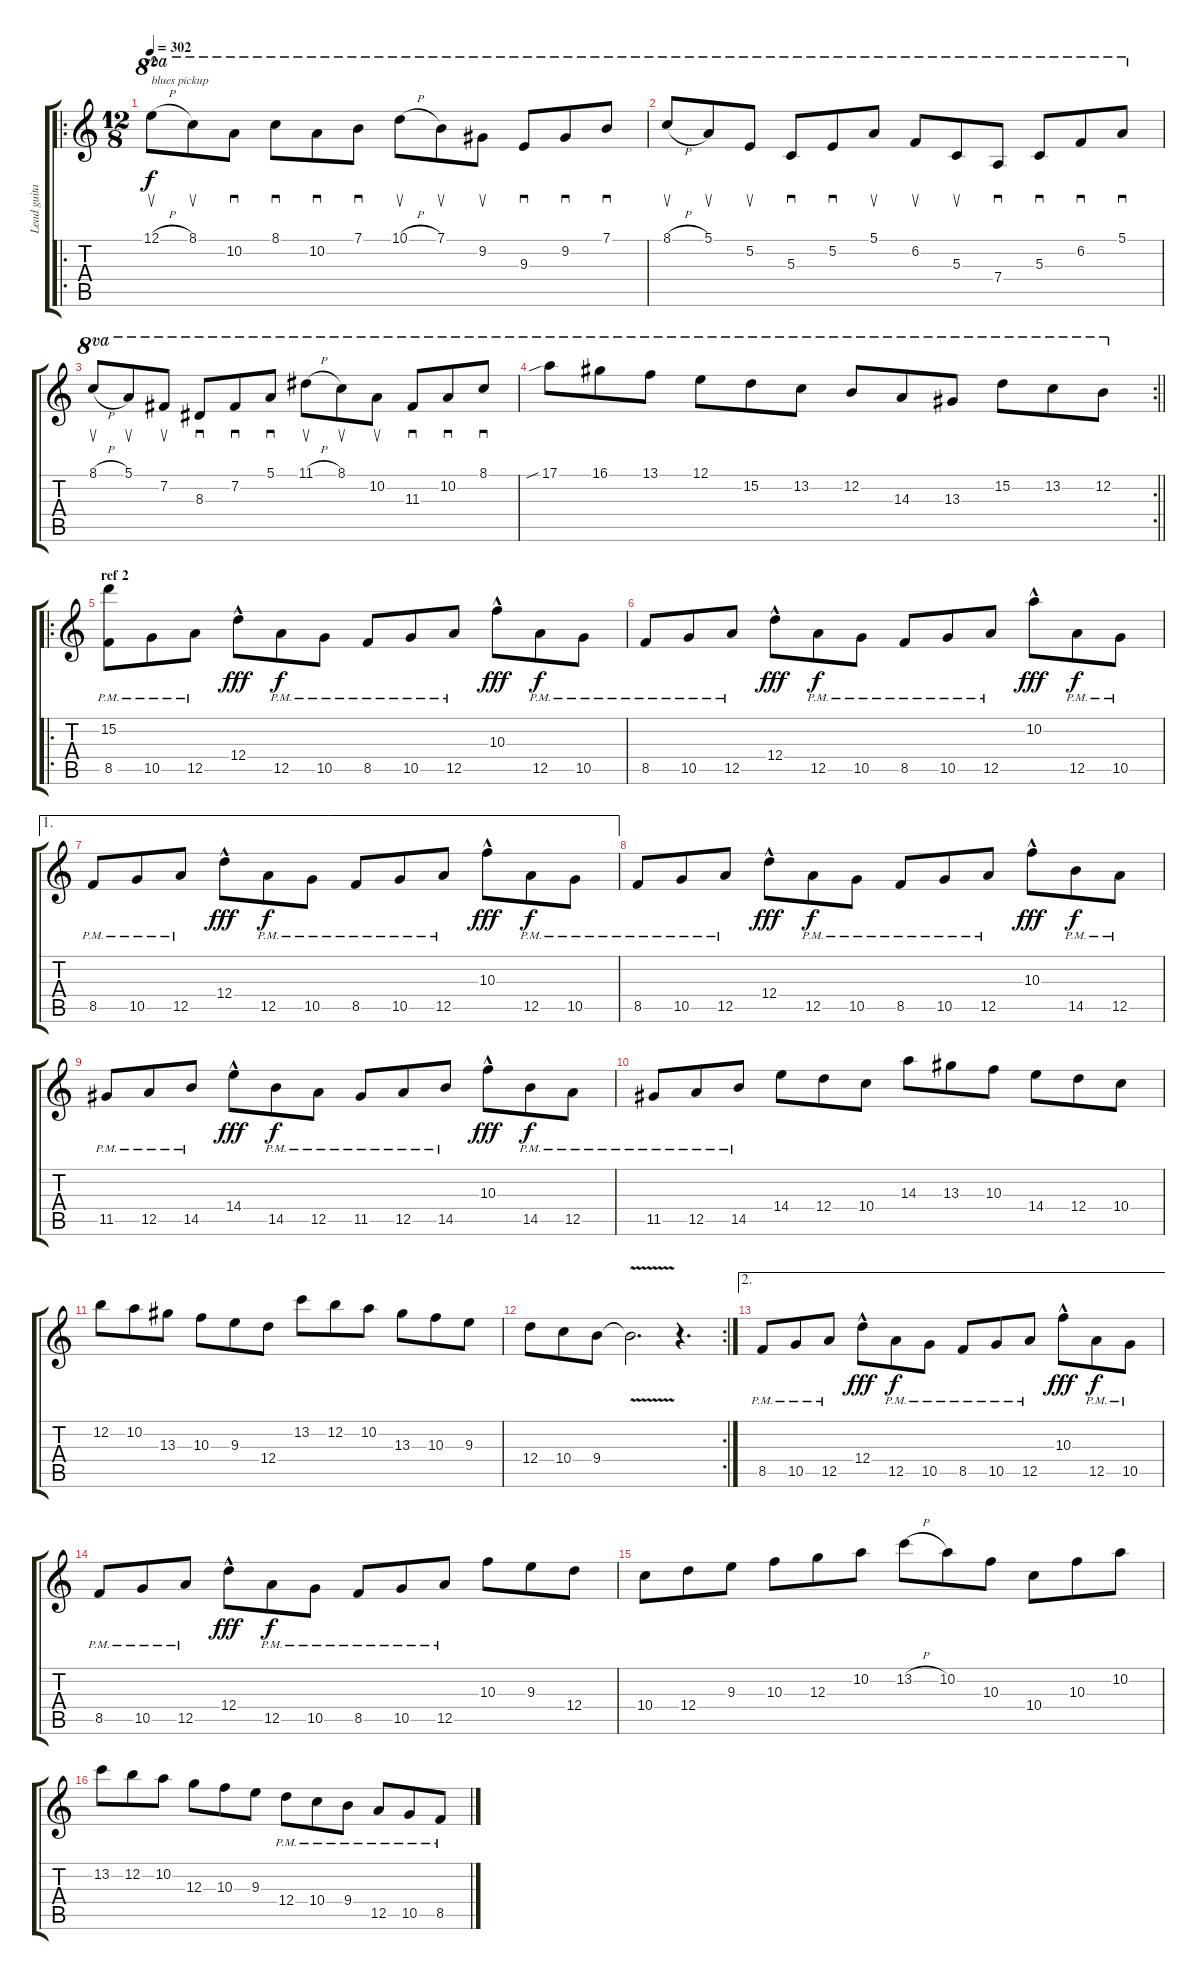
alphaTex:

\track ("Lead guitar" "Lead guita") {instrument acousticguitarsteel}
\staff {score tabs}
\tuning (E4 B3 G3 D3 A2 E2) {hide}
\ro
\ts (12 8)
\section ("" "v2")
\tempo 302
\clef g2
\ks c
12.1{h}.8{su ot 8va txt "blues pickup" dy f volume 13 instrument distortionguitar} 8.1.8{su ot 8va} 10.2.8{sd ot 8va} 8.1.8{sd ot 8va} 10.2.8{sd ot 8va} 7.1.8{sd ot 8va} 10.1{h}.8{su ot 8va} 7.1.8{su ot 8va} 9.2.8{su ot 8va} 9.3.8{sd ot 8va} 9.2.8{sd ot 8va} 7.1.8{sd ot 8va} |
8.1{h}.8{su ot 8va} 5.1.8{su ot 8va} 5.2.8{su ot 8va} 5.3.8{sd ot 8va} 5.2.8{sd ot 8va} 5.1.8{su ot 8va} 6.2.8{su ot 8va} 5.3.8{su ot 8va} 7.4.8{sd ot 8va} 5.3.8{sd ot 8va} 6.2.8{sd ot 8va} 5.1.8{sd ot 8va} |
8.1{h}.8{su ot 8va} 5.1.8{su ot 8va} 7.2.8{su ot 8va} 8.3.8{sd ot 8va} 7.2.8{sd ot 8va} 5.1.8{sd ot 8va} 11.1{h}.8{su ot 8va} 8.1.8{su ot 8va} 10.2.8{su ot 8va} 11.3.8{sd ot 8va} 10.2.8{sd ot 8va} 8.1.8{sd ot 8va} |
\rc 2
\barLineRight lightlight
17.1{sib}.8{ot 8va} 16.1.8{ot 8va} 13.1.8{ot 8va} 12.1.8{ot 8va} 15.2.8{ot 8va} 13.2.8{ot 8va} 12.2.8{ot 8va} 14.3.8{ot 8va} 13.3.8{ot 8va} 15.2.8{ot 8va} 13.2.8{ot 8va} 12.2.8{ot 8va} |
\ro
\section ("" "ref 2")
(15.2{pm} 8.5{pm}).8 10.5{pm}.8 12.5{pm}.8 12.4{hac}.8{dy fff} 12.5{pm}.8{dy f} 10.5{pm}.8 8.5{pm}.8 10.5{pm}.8 12.5{pm}.8 10.3{hac}.8{dy fff} 12.5{pm}.8{dy f} 10.5{pm}.8 |
8.5{pm}.8 10.5{pm}.8 12.5{pm}.8 12.4{hac}.8{dy fff} 12.5{pm}.8{dy f} 10.5{pm}.8 8.5{pm}.8 10.5{pm}.8 12.5{pm}.8 10.2{hac}.8{dy fff} 12.5{pm}.8{dy f} 10.5{pm}.8 |
\ae 1
8.5{pm}.8 10.5{pm}.8 12.5{pm}.8 12.4{hac}.8{dy fff} 12.5{pm}.8{dy f} 10.5{pm}.8 8.5{pm}.8 10.5{pm}.8 12.5{pm}.8 10.3{hac}.8{dy fff} 12.5{pm}.8{dy f} 10.5{pm}.8 |
8.5{pm}.8 10.5{pm}.8 12.5{pm}.8 12.4{hac}.8{dy fff} 12.5{pm}.8{dy f} 10.5{pm}.8 8.5{pm}.8 10.5{pm}.8 12.5{pm}.8 10.3{hac}.8{dy fff} 14.5{pm}.8{dy f} 12.5{pm}.8 |
11.5{pm}.8 12.5{pm}.8 14.5{pm}.8 14.4{hac}.8{dy fff} 14.5{pm}.8{dy f} 12.5{pm}.8 11.5{pm}.8 12.5{pm}.8 14.5{pm}.8 10.3{hac}.8{dy fff} 14.5{pm}.8{dy f} 12.5{pm}.8 |
11.5{pm}.8 12.5{pm}.8 14.5{pm}.8 14.4.8 12.4.8 10.4.8 14.3.8 13.3.8 10.3.8 14.4.8 12.4.8 10.4.8 |
12.2.8 10.2.8 13.3.8 10.3.8 9.3.8 12.4.8 13.2.8 12.2.8 10.2.8 13.3.8 10.3.8 9.3.8 |
\rc 2
12.4.8 10.4.8 9.4.8 9.4{v t}.2{d} r.4{d} |
\ae 2
8.5{pm}.8 10.5{pm}.8 12.5{pm}.8 12.4{hac}.8{dy fff} 12.5{pm}.8{dy f} 10.5{pm}.8 8.5{pm}.8 10.5{pm}.8 12.5{pm}.8 10.3{hac}.8{dy fff} 12.5{pm}.8{dy f} 10.5{pm}.8 |
8.5{pm}.8 10.5{pm}.8 12.5{pm}.8 12.4{hac}.8{dy fff} 12.5{pm}.8{dy f} 10.5{pm}.8 8.5{pm}.8 10.5{pm}.8 12.5{pm}.8 10.3.8 9.3.8 12.4.8 |
10.4.8 12.4.8 9.3.8 10.3.8 12.3.8 10.2.8 13.2{h}.8 10.2.8 10.3.8 10.4.8 10.3.8 10.2.8 |
13.2.8 12.2.8 10.2.8 12.3.8 10.3.8 9.3.8 12.4{pm}.8 10.4{pm}.8 9.4{pm}.8 12.5{pm}.8 10.5{pm}.8 8.5{pm}.8
